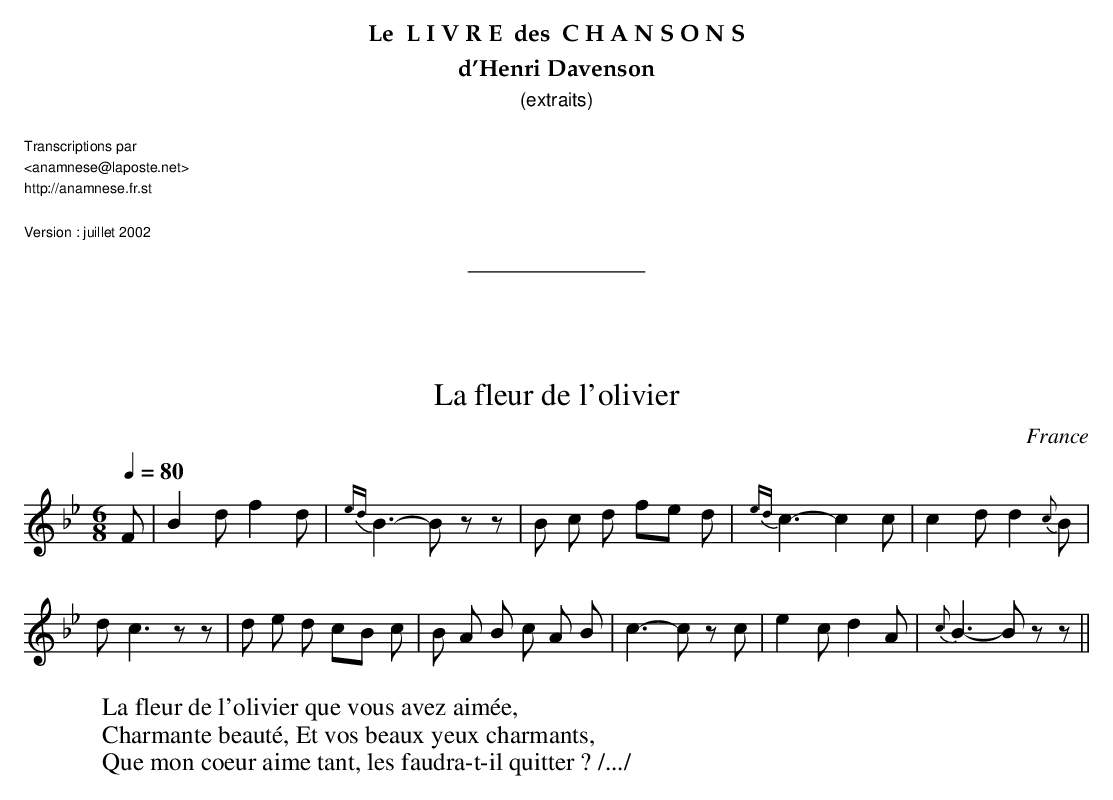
X:1
T:La fleur de l'olivier
O:France
M:6/8
L:1/8
Q:1/4=80
K:Bb
F | B2 d f2 d | {ed}B3-B z z | B c d f-e d | {ed}c3-c2 c | c2-d d2 {c}B |!
d-c3 zz | d e d c-B c | B A B c A B | c3-c z c | e2 c d2 A | {c}B3-B zz ||
W:La fleur de l'olivier que vous avez aimée,
W:Charmante beauté, Et vos beaux yeux charmants,
W:Que mon coeur aime tant, les faudra-t-il quitter ? /.../
